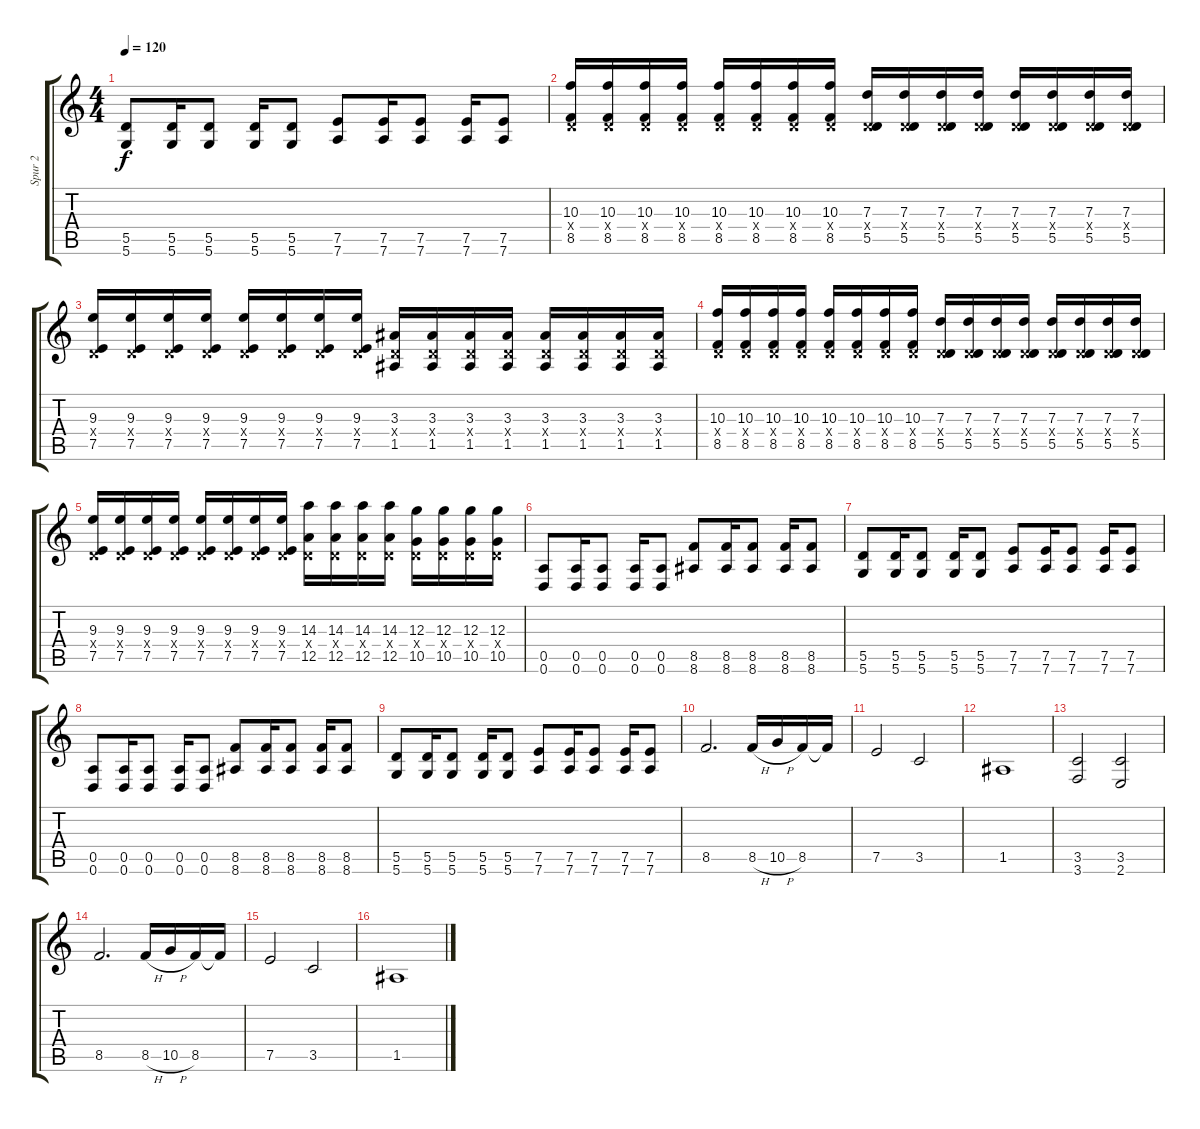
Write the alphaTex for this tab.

\track ("Spur 2" "Spur 2") {instrument overdrivenguitar}
\staff {score tabs}
\tuning (E4 B3 G3 D3 A2 D2) {hide}
\ts (4 4)
\tempo 120
\clef g2
\ks c
(5.5 5.6).8{dy f} (5.5 5.6).16 (5.5 5.6).8 (5.5 5.6).16 (5.5 5.6).8 (7.5 7.6).8 (7.5 7.6).16 (7.5 7.6).8 (7.5 7.6).16 (7.5 7.6).8 |
(10.3 0.4{x} 8.5).16 (10.3 0.4{x} 8.5).16 (10.3 0.4{x} 8.5).16 (10.3 0.4{x} 8.5).16 (10.3 0.4{x} 8.5).16 (10.3 0.4{x} 8.5).16 (10.3 0.4{x} 8.5).16 (10.3 0.4{x} 8.5).16 (7.3 0.4{x} 5.5).16 (7.3 0.4{x} 5.5).16 (7.3 0.4{x} 5.5).16 (7.3 0.4{x} 5.5).16 (7.3 0.4{x} 5.5).16 (7.3 0.4{x} 5.5).16 (7.3 0.4{x} 5.5).16 (7.3 0.4{x} 5.5).16 |
(9.3 0.4{x} 7.5).16 (9.3 0.4{x} 7.5).16 (9.3 0.4{x} 7.5).16 (9.3 0.4{x} 7.5).16 (9.3 0.4{x} 7.5).16 (9.3 0.4{x} 7.5).16 (9.3 0.4{x} 7.5).16 (9.3 0.4{x} 7.5).16 (3.3 0.4{x} 1.5).16 (3.3 0.4{x} 1.5).16 (3.3 0.4{x} 1.5).16 (3.3 0.4{x} 1.5).16 (3.3 0.4{x} 1.5).16 (3.3 0.4{x} 1.5).16 (3.3 0.4{x} 1.5).16 (3.3 0.4{x} 1.5).16 |
(10.3 0.4{x} 8.5).16 (10.3 0.4{x} 8.5).16 (10.3 0.4{x} 8.5).16 (10.3 0.4{x} 8.5).16 (10.3 0.4{x} 8.5).16 (10.3 0.4{x} 8.5).16 (10.3 0.4{x} 8.5).16 (10.3 0.4{x} 8.5).16 (7.3 0.4{x} 5.5).16 (7.3 0.4{x} 5.5).16 (7.3 0.4{x} 5.5).16 (7.3 0.4{x} 5.5).16 (7.3 0.4{x} 5.5).16 (7.3 0.4{x} 5.5).16 (7.3 0.4{x} 5.5).16 (7.3 0.4{x} 5.5).16 |
(9.3 0.4{x} 7.5).16 (9.3 0.4{x} 7.5).16 (9.3 0.4{x} 7.5).16 (9.3 0.4{x} 7.5).16 (9.3 0.4{x} 7.5).16 (9.3 0.4{x} 7.5).16 (9.3 0.4{x} 7.5).16 (9.3 0.4{x} 7.5).16 (14.3 0.4{x} 12.5).16 (14.3 0.4{x} 12.5).16 (14.3 0.4{x} 12.5).16 (14.3 0.4{x} 12.5).16 (12.3 0.4{x} 10.5).16 (12.3 0.4{x} 10.5).16 (12.3 0.4{x} 10.5).16 (12.3 0.4{x} 10.5).16 |
(0.5 0.6).8 (0.5 0.6).16 (0.5 0.6).8 (0.5 0.6).16 (0.5 0.6).8 (8.5 8.6).8 (8.5 8.6).16 (8.5 8.6).8 (8.5 8.6).16 (8.5 8.6).8 |
(5.5 5.6).8 (5.5 5.6).16 (5.5 5.6).8 (5.5 5.6).16 (5.5 5.6).8 (7.5 7.6).8 (7.5 7.6).16 (7.5 7.6).8 (7.5 7.6).16 (7.5 7.6).8 |
(0.5 0.6).8 (0.5 0.6).16 (0.5 0.6).8 (0.5 0.6).16 (0.5 0.6).8 (8.5 8.6).8 (8.5 8.6).16 (8.5 8.6).8 (8.5 8.6).16 (8.5 8.6).8 |
(5.5 5.6).8 (5.5 5.6).16 (5.5 5.6).8 (5.5 5.6).16 (5.5 5.6).8 (7.5 7.6).8 (7.5 7.6).16 (7.5 7.6).8 (7.5 7.6).16 (7.5 7.6).8 |
8.5.2{d} 8.5{h}.16 10.5{h}.16 8.5.16 8.5{t}.16 |
7.5.2 3.5.2 |
1.5.1 |
(3.5 3.6).2 (3.5 2.6).2 |
8.5.2{d} 8.5{h}.16 10.5{h}.16 8.5.16 8.5{t}.16 |
7.5.2 3.5.2 |
1.5.1
